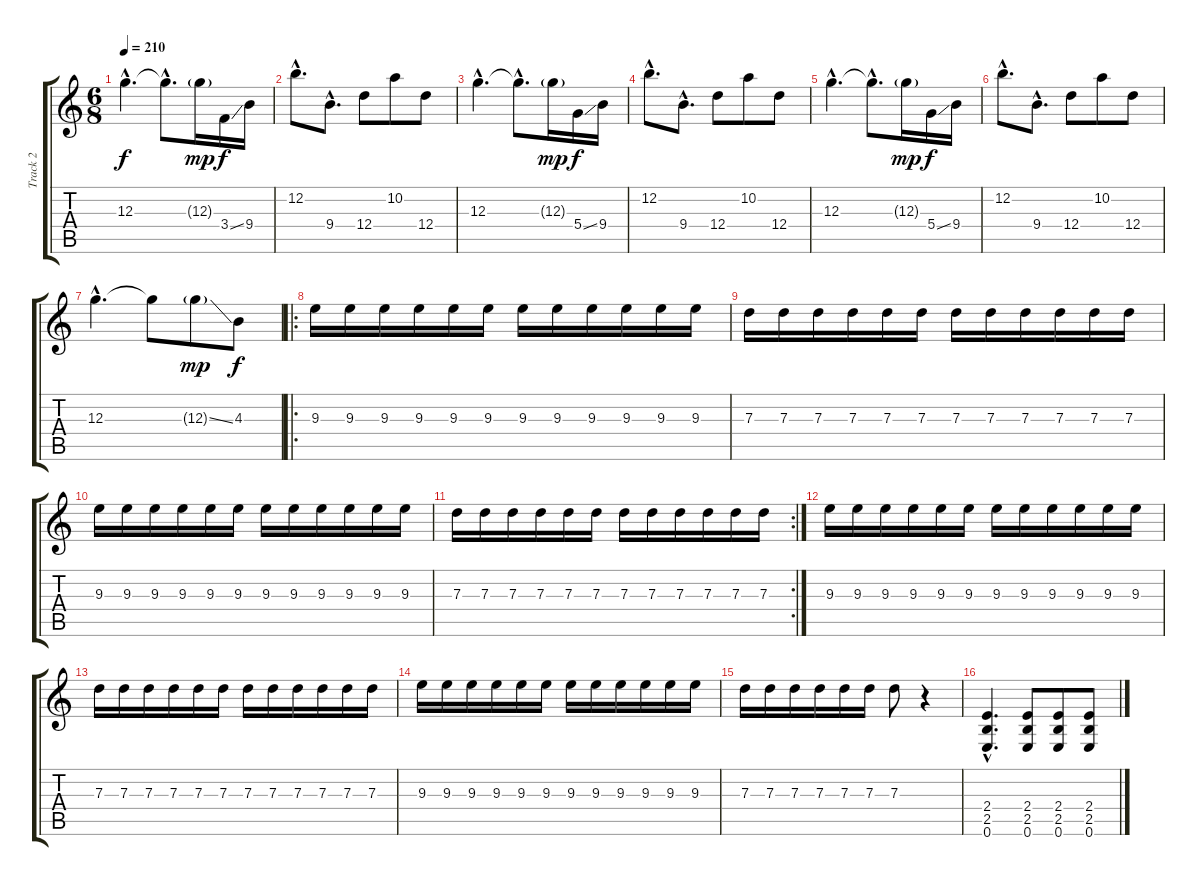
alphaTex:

\track ("Track 2" "Track 2") {instrument overdrivenguitar}
\staff {score tabs}
\tuning (E4 B3 G3 D3 A2 E2) {hide}
\ts (6 8)
\tempo 210
\clef g2
\ks c
12.3{hac}.4{d dy f} 12.3{hac t}.8{d} 12.3{g}.16{dy mp} 3.4{ss}.16{dy f} 9.4.16 |
12.2{hac}.8{d} 9.4{hac}.8{d} 12.4.8 10.2.8 12.4.8 |
12.3{hac}.4{d} 12.3{hac t}.8{d} 12.3{g}.16{dy mp} 5.4{ss}.16{dy f} 9.4.16 |
12.2{hac}.8{d} 9.4{hac}.8{d} 12.4.8 10.2.8 12.4.8 |
12.3{hac}.4{d} 12.3{hac t}.8{d} 12.3{g}.16{dy mp} 5.4{ss}.16{dy f} 9.4.16 |
12.2{hac}.8{d} 9.4{hac}.8{d} 12.4.8 10.2.8 12.4.8 |
12.3{hac}.4{d} 12.3{t}.8 12.3{ss g}.8{dy mp} 4.3.8{dy f} |
\ro
9.3.16 9.3.16 9.3.16 9.3.16 9.3.16 9.3.16 9.3.16 9.3.16 9.3.16 9.3.16 9.3.16 9.3.16 |
7.3.16 7.3.16 7.3.16 7.3.16 7.3.16 7.3.16 7.3.16 7.3.16 7.3.16 7.3.16 7.3.16 7.3.16 |
9.3.16 9.3.16 9.3.16 9.3.16 9.3.16 9.3.16 9.3.16 9.3.16 9.3.16 9.3.16 9.3.16 9.3.16 |
\rc 2
7.3.16 7.3.16 7.3.16 7.3.16 7.3.16 7.3.16 7.3.16 7.3.16 7.3.16 7.3.16 7.3.16 7.3.16 |
9.3.16 9.3.16 9.3.16 9.3.16 9.3.16 9.3.16 9.3.16 9.3.16 9.3.16 9.3.16 9.3.16 9.3.16 |
7.3.16 7.3.16 7.3.16 7.3.16 7.3.16 7.3.16 7.3.16 7.3.16 7.3.16 7.3.16 7.3.16 7.3.16 |
9.3.16 9.3.16 9.3.16 9.3.16 9.3.16 9.3.16 9.3.16 9.3.16 9.3.16 9.3.16 9.3.16 9.3.16 |
7.3.16 7.3.16 7.3.16 7.3.16 7.3.16 7.3.16 7.3.8 r.4 |
(2.4{hac} 2.5{hac} 0.6{hac}).4{d} (2.4 2.5 0.6).8 (2.4 2.5 0.6).8 (2.4 2.5 0.6).8
